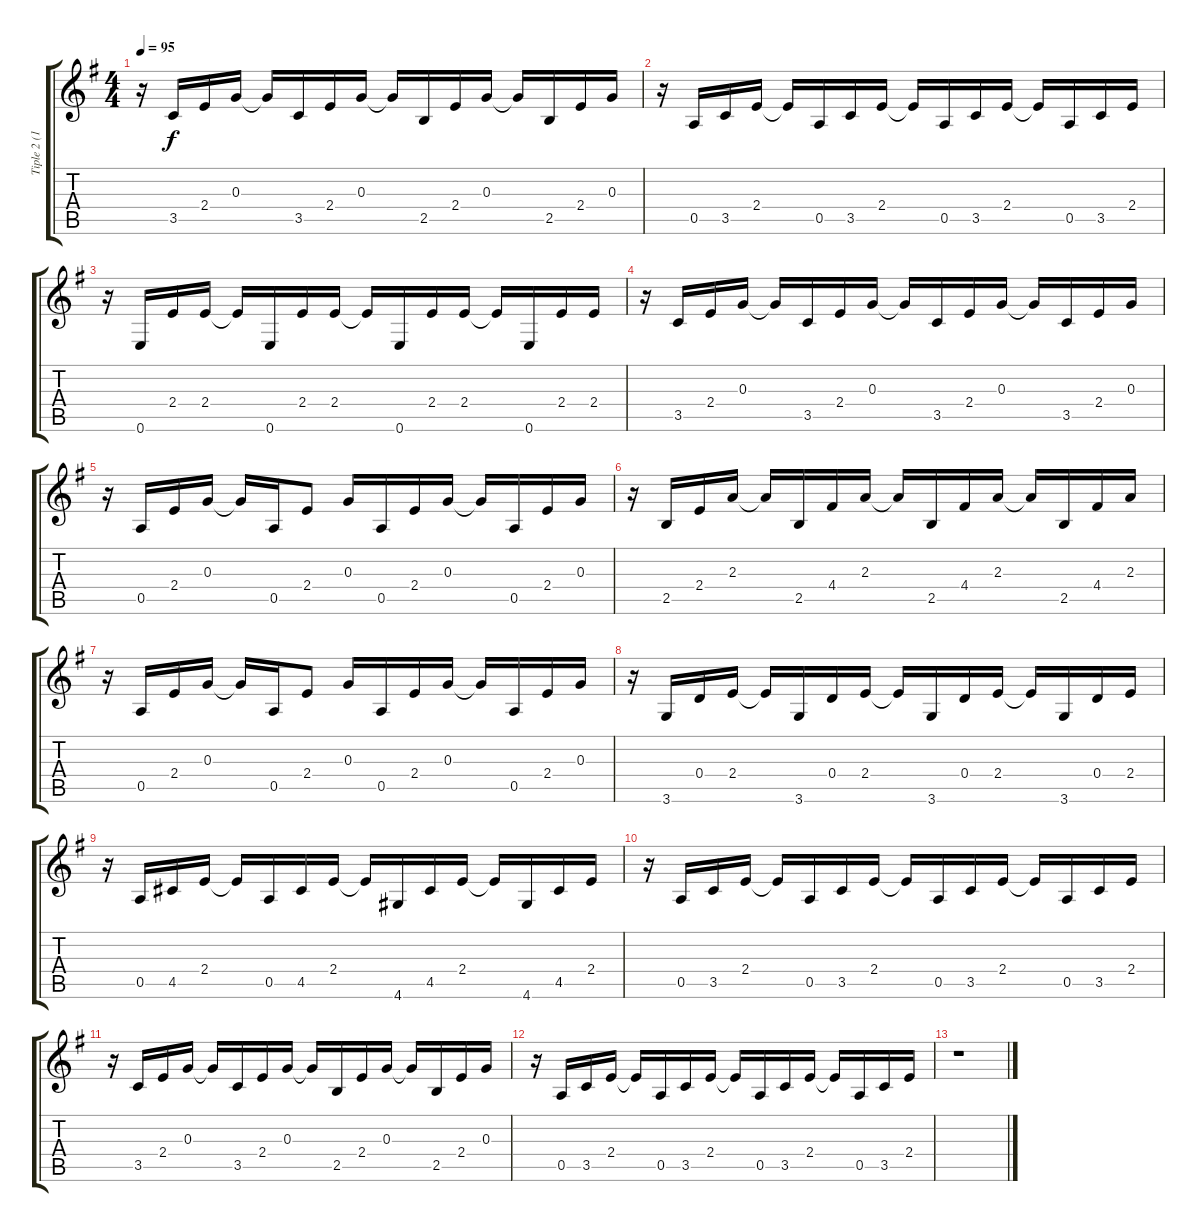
\track ("Tiple 2 (12 string guitar)" "Tiple 2 (1") {instrument acousticguitarsteel}
\staff {score tabs}
\tuning (E4 B3 G3 D3 A2 E2) {hide}
\ts (4 4)
\tempo 95
\clef g2
\ks g
r.16{dy f} 3.5.16 2.4.16 0.3.16 0.3{t}.16 3.5.16 2.4.16 0.3.16 0.3{t}.16 2.5.16 2.4.16 0.3.16 0.3{t}.16 2.5.16 2.4.16 0.3.16 |
r.16 0.5.16 3.5.16 2.4.16 2.4{t}.16 0.5.16 3.5.16 2.4.16 2.4{t}.16 0.5.16 3.5.16 2.4.16 2.4{t}.16 0.5.16 3.5.16 2.4.16 |
r.16 0.6.16 2.4.16 2.4.16 2.4{t}.16 0.6.16 2.4.16 2.4.16 2.4{t}.16 0.6.16 2.4.16 2.4.16 2.4{t}.16 0.6.16 2.4.16 2.4.16 |
r.16 3.5.16 2.4.16 0.3.16 0.3{t}.16 3.5.16 2.4.16 0.3.16 0.3{t}.16 3.5.16 2.4.16 0.3.16 0.3{t}.16 3.5.16 2.4.16 0.3.16 |
r.16 0.5.16 2.4.16 0.3.16 0.3{t}.16 0.5.16 2.4.8 0.3.16 0.5.16 2.4.16 0.3.16 0.3{t}.16 0.5.16 2.4.16 0.3.16 |
r.16 2.5.16 2.4.16 2.3.16 2.3{t}.16 2.5.16 4.4.16 2.3.16 2.3{t}.16 2.5.16 4.4.16 2.3.16 2.3{t}.16 2.5.16 4.4.16 2.3.16 |
r.16 0.5.16 2.4.16 0.3.16 0.3{t}.16 0.5.16 2.4.8 0.3.16 0.5.16 2.4.16 0.3.16 0.3{t}.16 0.5.16 2.4.16 0.3.16 |
r.16 3.6.16 0.4.16 2.4.16 2.4{t}.16 3.6.16 0.4.16 2.4.16 2.4{t}.16 3.6.16 0.4.16 2.4.16 2.4{t}.16 3.6.16 0.4.16 2.4.16 |
r.16 0.5.16 4.5.16 2.4.16 2.4{t}.16 0.5.16 4.5.16 2.4.16 2.4{t}.16 4.6.16 4.5.16 2.4.16 2.4{t}.16 4.6.16 4.5.16 2.4.16 |
r.16 0.5.16 3.5.16 2.4.16 2.4{t}.16 0.5.16 3.5.16 2.4.16 2.4{t}.16 0.5.16 3.5.16 2.4.16 2.4{t}.16 0.5.16 3.5.16 2.4.16 |
r.16 3.5.16 2.4.16 0.3.16 0.3{t}.16 3.5.16 2.4.16 0.3.16 0.3{t}.16 2.5.16 2.4.16 0.3.16 0.3{t}.16 2.5.16 2.4.16 0.3.16 |
r.16 0.5.16 3.5.16 2.4.16 2.4{t}.16 0.5.16 3.5.16 2.4.16 2.4{t}.16 0.5.16 3.5.16 2.4.16 2.4{t}.16 0.5.16 3.5.16 2.4.16 |
r.1
